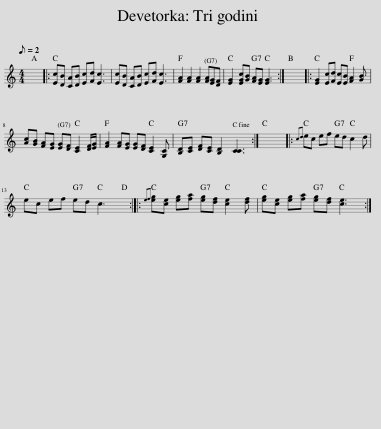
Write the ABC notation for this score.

X:1
L:1/8
Q:1/8=2
M:4/4
I:linebreak $
K:C
V:1 treble
V:1
 x8 |: [Ec][DB] [CA][DB] [Ec][Fd] [Ec]3 | [Ec][DB] [CA][DB] [Ec][Fd] [Ec]3 | [FA]2 [FA]2 [FA]2 [FA][EG][DF] | [EG]2 [EGc][GB] [FA][EG] [EG]3 :| %5
 x8 |: [EG]2 [Ec][Fd] [Ec][EB] [FA]2 [GB] |$ [Ac][GB] [FA][EG] [EG][DF] [CE]2 [DF]/[EG]/ | [FA]2 [FA][EG] [EG][DF] [CE]2 [G,C] | [B,D][CE] [DF][CE] [B,D]2 [CC]3 :| %10
 x8 |:{cd} ec ef ed c2 d |$ ec ef ed c3 ::{ef} [eg][ce] [eg][fa] [eg][df] [ce]2 [df] | [eg][ce] [eg][fa] [eg][df] [ce]3 :| %15
